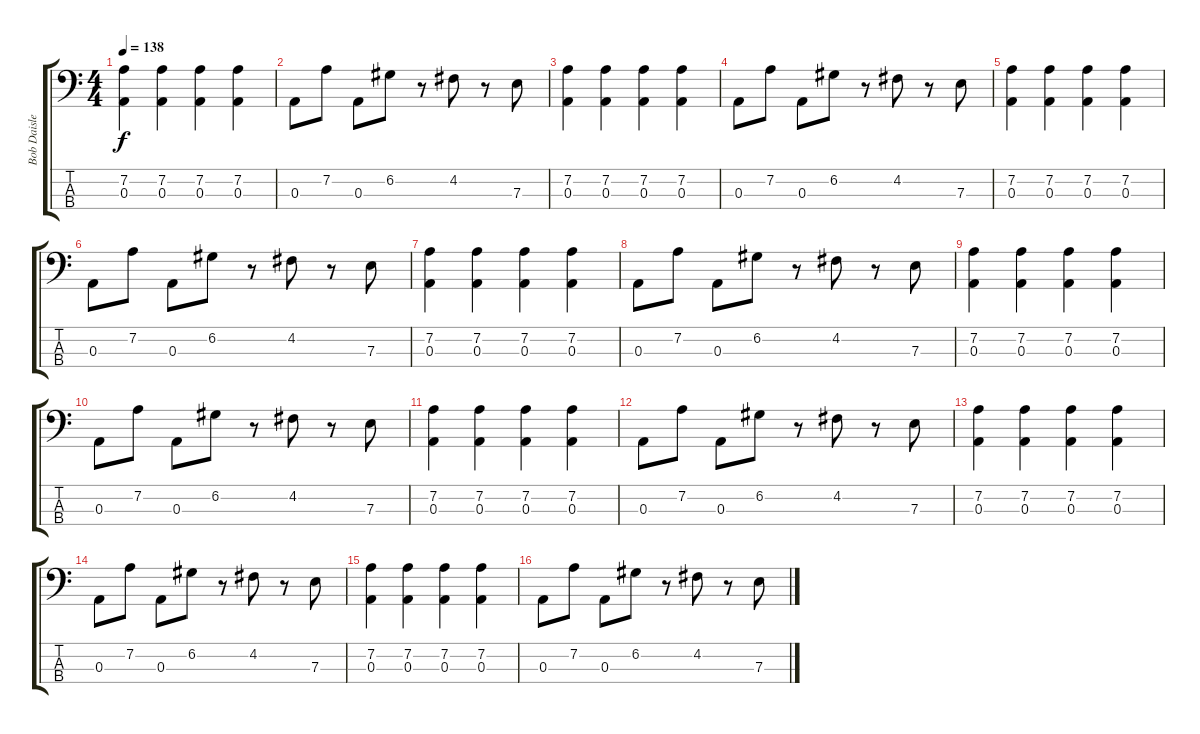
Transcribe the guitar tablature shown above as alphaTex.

\track ("Bob Daisley" "Bob Daisle") {instrument electricbasspick}
\staff {score tabs}
\tuning (G2 D2 A1 E1) {hide}
\ts (4 4)
\tempo 138
\clef f4
\ks c
(7.2 0.3).4{dy f} (7.2 0.3).4 (7.2 0.3).4 (7.2 0.3).4 |
0.3.8 7.2.8 0.3.8 6.2.8 r.8 4.2.8 r.8 7.3.8 |
(7.2 0.3).4 (7.2 0.3).4 (7.2 0.3).4 (7.2 0.3).4 |
0.3.8 7.2.8 0.3.8 6.2.8 r.8 4.2.8 r.8 7.3.8 |
(7.2 0.3).4 (7.2 0.3).4 (7.2 0.3).4 (7.2 0.3).4 |
0.3.8 7.2.8 0.3.8 6.2.8 r.8 4.2.8 r.8 7.3.8 |
(7.2 0.3).4 (7.2 0.3).4 (7.2 0.3).4 (7.2 0.3).4 |
0.3.8 7.2.8 0.3.8 6.2.8 r.8 4.2.8 r.8 7.3.8 |
(7.2 0.3).4 (7.2 0.3).4 (7.2 0.3).4 (7.2 0.3).4 |
0.3.8 7.2.8 0.3.8 6.2.8 r.8 4.2.8 r.8 7.3.8 |
(7.2 0.3).4 (7.2 0.3).4 (7.2 0.3).4 (7.2 0.3).4 |
0.3.8 7.2.8 0.3.8 6.2.8 r.8 4.2.8 r.8 7.3.8 |
(7.2 0.3).4 (7.2 0.3).4 (7.2 0.3).4 (7.2 0.3).4 |
0.3.8 7.2.8 0.3.8 6.2.8 r.8 4.2.8 r.8 7.3.8 |
(7.2 0.3).4 (7.2 0.3).4 (7.2 0.3).4 (7.2 0.3).4 |
0.3.8 7.2.8 0.3.8 6.2.8 r.8 4.2.8 r.8 7.3.8
